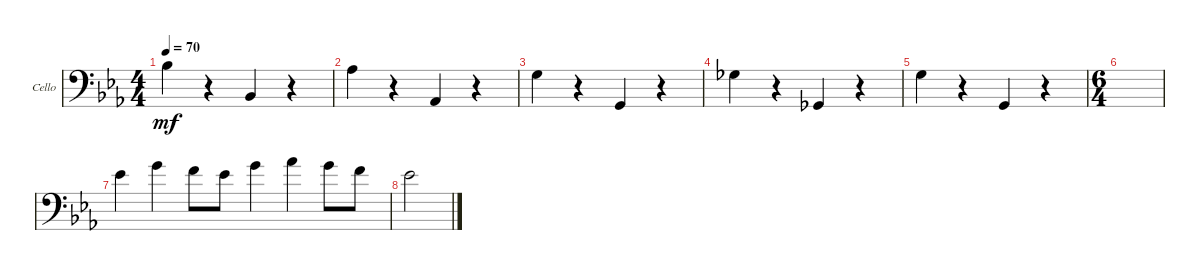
\defaultSystemsLayout 4
\bracketExtendMode groupsimilarinstruments
\firstSystemTrackNameOrientation horizontal
\otherSystemsTrackNameOrientation horizontal
\track ("Violoncello & Basso" "Cello") {instrument cello}
\staff {score}
\tuning (A3 D3 G2 C2)
\ts (4 4)
\tempo 70
\clef f4
\ks cminor
1.1.4{dy mf} r.4 3.3.4 r.4 |
6.2.4 r.4 1.3.4 r.4 |
5.2.4 r.4 0.3.4 r.4 |
4.2.4 r.4 6.4.4 r.4 |
5.2.4 r.4 0.3.4 r.4 |
\ts (6 4)
|
6.1.4 10.1.4 8.1.8 6.1.8 10.1.4 11.1.4 10.1.8 8.1.8 |
6.1.2
